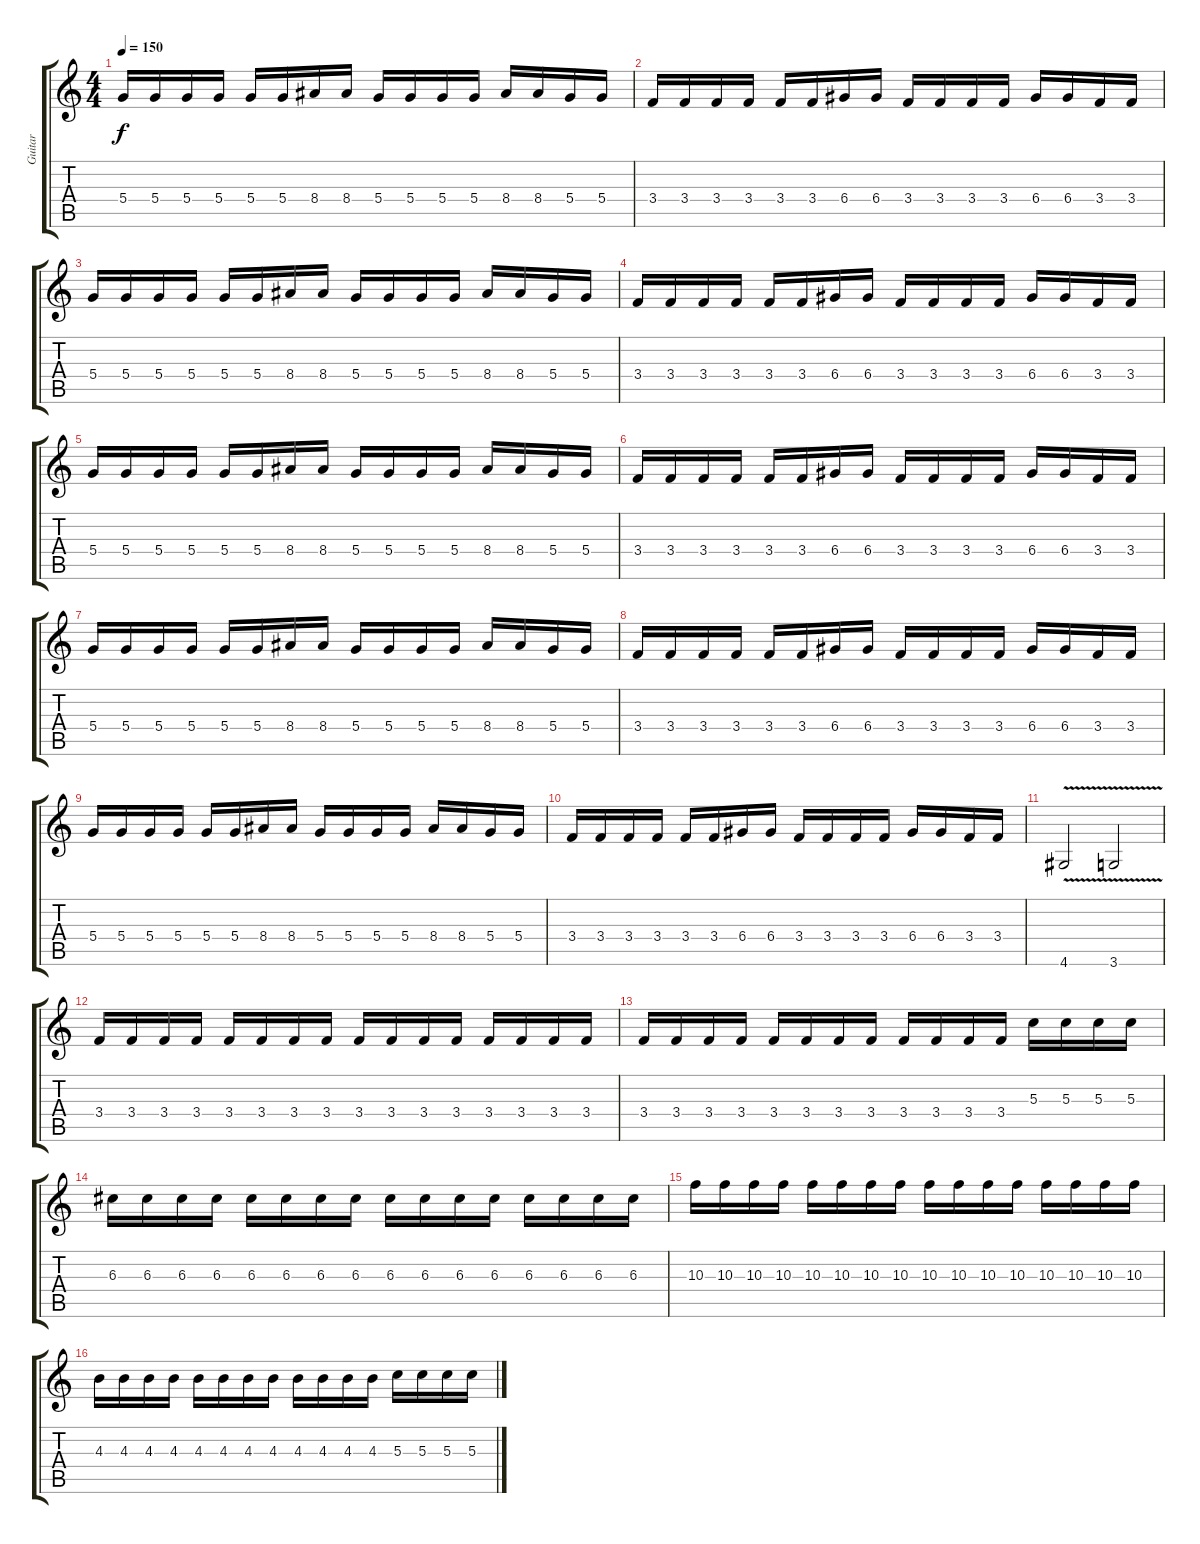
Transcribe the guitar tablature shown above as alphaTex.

\track ("Guitar" "Guitar") {instrument overdrivenguitar}
\staff {score tabs}
\tuning (E4 B3 G3 D3 A2 E2) {hide}
\ts (4 4)
\tempo 150
\clef g2
\ks c
5.4.16{dy f} 5.4.16 5.4.16 5.4.16 5.4.16 5.4.16 8.4.16 8.4.16 5.4.16 5.4.16 5.4.16 5.4.16 8.4.16 8.4.16 5.4.16 5.4.16 |
3.4.16 3.4.16 3.4.16 3.4.16 3.4.16 3.4.16 6.4.16 6.4.16 3.4.16 3.4.16 3.4.16 3.4.16 6.4.16 6.4.16 3.4.16 3.4.16 |
5.4.16 5.4.16 5.4.16 5.4.16 5.4.16 5.4.16 8.4.16 8.4.16 5.4.16 5.4.16 5.4.16 5.4.16 8.4.16 8.4.16 5.4.16 5.4.16 |
3.4.16 3.4.16 3.4.16 3.4.16 3.4.16 3.4.16 6.4.16 6.4.16 3.4.16 3.4.16 3.4.16 3.4.16 6.4.16 6.4.16 3.4.16 3.4.16 |
5.4.16 5.4.16 5.4.16 5.4.16 5.4.16 5.4.16 8.4.16 8.4.16 5.4.16 5.4.16 5.4.16 5.4.16 8.4.16 8.4.16 5.4.16 5.4.16 |
3.4.16 3.4.16 3.4.16 3.4.16 3.4.16 3.4.16 6.4.16 6.4.16 3.4.16 3.4.16 3.4.16 3.4.16 6.4.16 6.4.16 3.4.16 3.4.16 |
5.4.16 5.4.16 5.4.16 5.4.16 5.4.16 5.4.16 8.4.16 8.4.16 5.4.16 5.4.16 5.4.16 5.4.16 8.4.16 8.4.16 5.4.16 5.4.16 |
3.4.16 3.4.16 3.4.16 3.4.16 3.4.16 3.4.16 6.4.16 6.4.16 3.4.16 3.4.16 3.4.16 3.4.16 6.4.16 6.4.16 3.4.16 3.4.16 |
5.4.16 5.4.16 5.4.16 5.4.16 5.4.16 5.4.16 8.4.16 8.4.16 5.4.16 5.4.16 5.4.16 5.4.16 8.4.16 8.4.16 5.4.16 5.4.16 |
3.4.16 3.4.16 3.4.16 3.4.16 3.4.16 3.4.16 6.4.16 6.4.16 3.4.16 3.4.16 3.4.16 3.4.16 6.4.16 6.4.16 3.4.16 3.4.16 |
4.6{v}.2 3.6{v}.2 |
3.4.16 3.4.16 3.4.16 3.4.16 3.4.16 3.4.16 3.4.16 3.4.16 3.4.16 3.4.16 3.4.16 3.4.16 3.4.16 3.4.16 3.4.16 3.4.16 |
3.4.16 3.4.16 3.4.16 3.4.16 3.4.16 3.4.16 3.4.16 3.4.16 3.4.16 3.4.16 3.4.16 3.4.16 5.3.16 5.3.16 5.3.16 5.3.16 |
6.3.16 6.3.16 6.3.16 6.3.16 6.3.16 6.3.16 6.3.16 6.3.16 6.3.16 6.3.16 6.3.16 6.3.16 6.3.16 6.3.16 6.3.16 6.3.16 |
10.3.16 10.3.16 10.3.16 10.3.16 10.3.16 10.3.16 10.3.16 10.3.16 10.3.16 10.3.16 10.3.16 10.3.16 10.3.16 10.3.16 10.3.16 10.3.16 |
4.3.16 4.3.16 4.3.16 4.3.16 4.3.16 4.3.16 4.3.16 4.3.16 4.3.16 4.3.16 4.3.16 4.3.16 5.3.16 5.3.16 5.3.16 5.3.16
